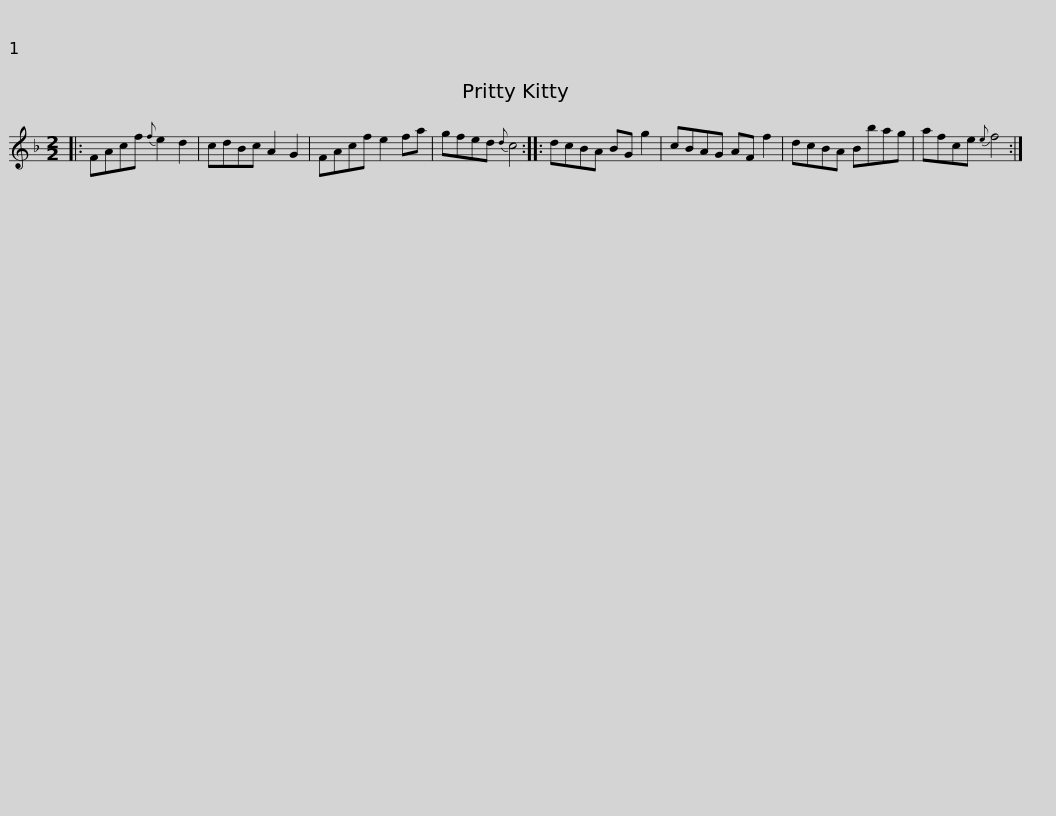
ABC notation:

X:1
L:1/8
M:2/2
I:linebreak $
K:F
V:1 treble
V:1
|: FAcf{f} e2 d2 | cdBc A2 G2 | FAcf e2 fa | gfed{d} c4 :: dcBA BG g2 | %5
 cBAG AF f2 |$ dcBA Bbag | afce{e} f4 :| %8
